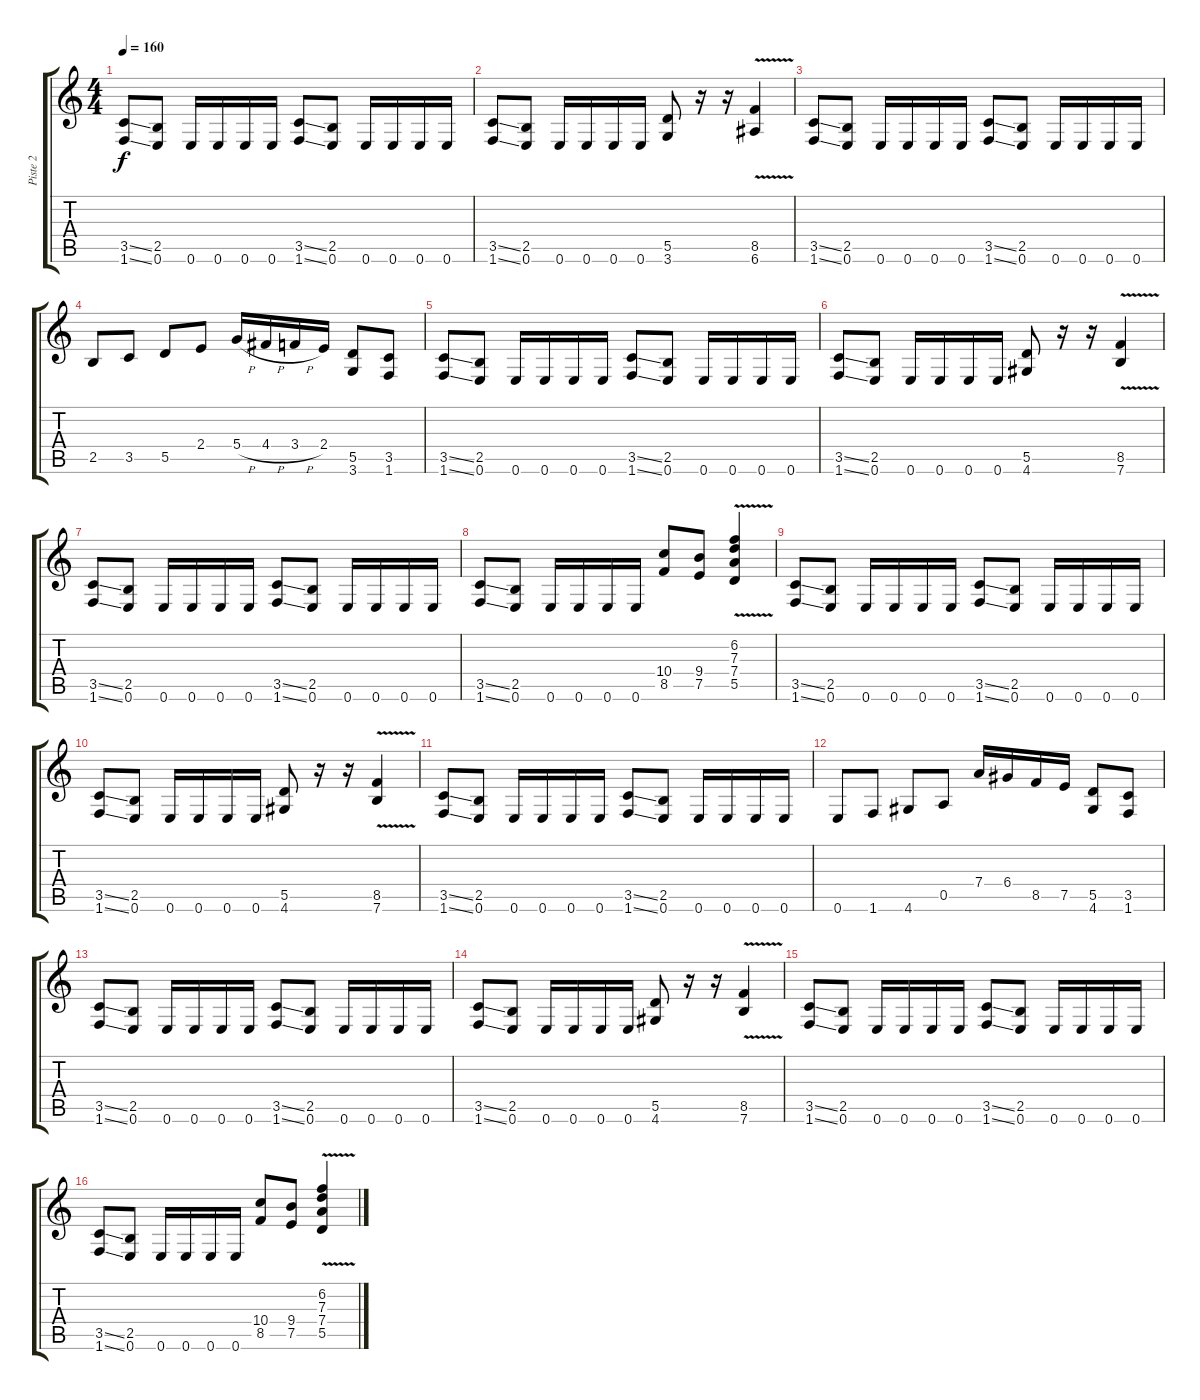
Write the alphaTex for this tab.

\track ("Piste 2" "Piste 2") {instrument distortionguitar}
\staff {score tabs}
\tuning (E4 B3 G3 D3 A2 E2) {hide}
\ts (4 4)
\tempo 160
\clef g2
\ks c
(3.5{ss} 1.6{ss}).8{dy f} (2.5 0.6).8 0.6.16 0.6.16 0.6.16 0.6.16 (3.5{ss} 1.6{ss}).8 (2.5 0.6).8 0.6.16 0.6.16 0.6.16 0.6.16 |
(3.5{ss} 1.6{ss}).8 (2.5 0.6).8 0.6.16 0.6.16 0.6.16 0.6.16 (5.5 3.6).8 r.16 r.16 (8.5{v} 6.6{v}).4 |
(3.5{ss} 1.6{ss}).8 (2.5 0.6).8 0.6.16 0.6.16 0.6.16 0.6.16 (3.5{ss} 1.6{ss}).8 (2.5 0.6).8 0.6.16 0.6.16 0.6.16 0.6.16 |
2.5.8 3.5.8 5.5.8 2.4.8 5.4{h}.16 4.4{h}.16 3.4{h}.16 2.4.16 (5.5 3.6).8 (3.5 1.6).8 |
(3.5{ss} 1.6{ss}).8 (2.5 0.6).8 0.6.16 0.6.16 0.6.16 0.6.16 (3.5{ss} 1.6{ss}).8 (2.5 0.6).8 0.6.16 0.6.16 0.6.16 0.6.16 |
(3.5{ss} 1.6{ss}).8 (2.5 0.6).8 0.6.16 0.6.16 0.6.16 0.6.16 (5.5 4.6).8 r.16 r.16 (8.5{v} 7.6{v}).4 |
(3.5{ss} 1.6{ss}).8 (2.5 0.6).8 0.6.16 0.6.16 0.6.16 0.6.16 (3.5{ss} 1.6{ss}).8 (2.5 0.6).8 0.6.16 0.6.16 0.6.16 0.6.16 |
(3.5{ss} 1.6{ss}).8 (2.5 0.6).8 0.6.16 0.6.16 0.6.16 0.6.16 (10.4 8.5).8 (9.4 7.5).8 (6.2 7.3 7.4{v} 5.5{v}).4 |
(3.5{ss} 1.6{ss}).8 (2.5 0.6).8 0.6.16 0.6.16 0.6.16 0.6.16 (3.5{ss} 1.6{ss}).8 (2.5 0.6).8 0.6.16 0.6.16 0.6.16 0.6.16 |
(3.5{ss} 1.6{ss}).8 (2.5 0.6).8 0.6.16 0.6.16 0.6.16 0.6.16 (5.5 4.6).8 r.16 r.16 (8.5{v} 7.6{v}).4 |
(3.5{ss} 1.6{ss}).8 (2.5 0.6).8 0.6.16 0.6.16 0.6.16 0.6.16 (3.5{ss} 1.6{ss}).8 (2.5 0.6).8 0.6.16 0.6.16 0.6.16 0.6.16 |
0.6.8 1.6.8 4.6.8 0.5.8 7.4.16 6.4.16 8.5.16 7.5.16 (5.5 4.6).8 (3.5 1.6).8 |
(3.5{ss} 1.6{ss}).8 (2.5 0.6).8 0.6.16 0.6.16 0.6.16 0.6.16 (3.5{ss} 1.6{ss}).8 (2.5 0.6).8 0.6.16 0.6.16 0.6.16 0.6.16 |
(3.5{ss} 1.6{ss}).8 (2.5 0.6).8 0.6.16 0.6.16 0.6.16 0.6.16 (5.5 4.6).8 r.16 r.16 (8.5{v} 7.6{v}).4 |
(3.5{ss} 1.6{ss}).8 (2.5 0.6).8 0.6.16 0.6.16 0.6.16 0.6.16 (3.5{ss} 1.6{ss}).8 (2.5 0.6).8 0.6.16 0.6.16 0.6.16 0.6.16 |
(3.5{ss} 1.6{ss}).8 (2.5 0.6).8 0.6.16 0.6.16 0.6.16 0.6.16 (10.4 8.5).8 (9.4 7.5).8 (6.2 7.3 7.4{v} 5.5{v}).4
